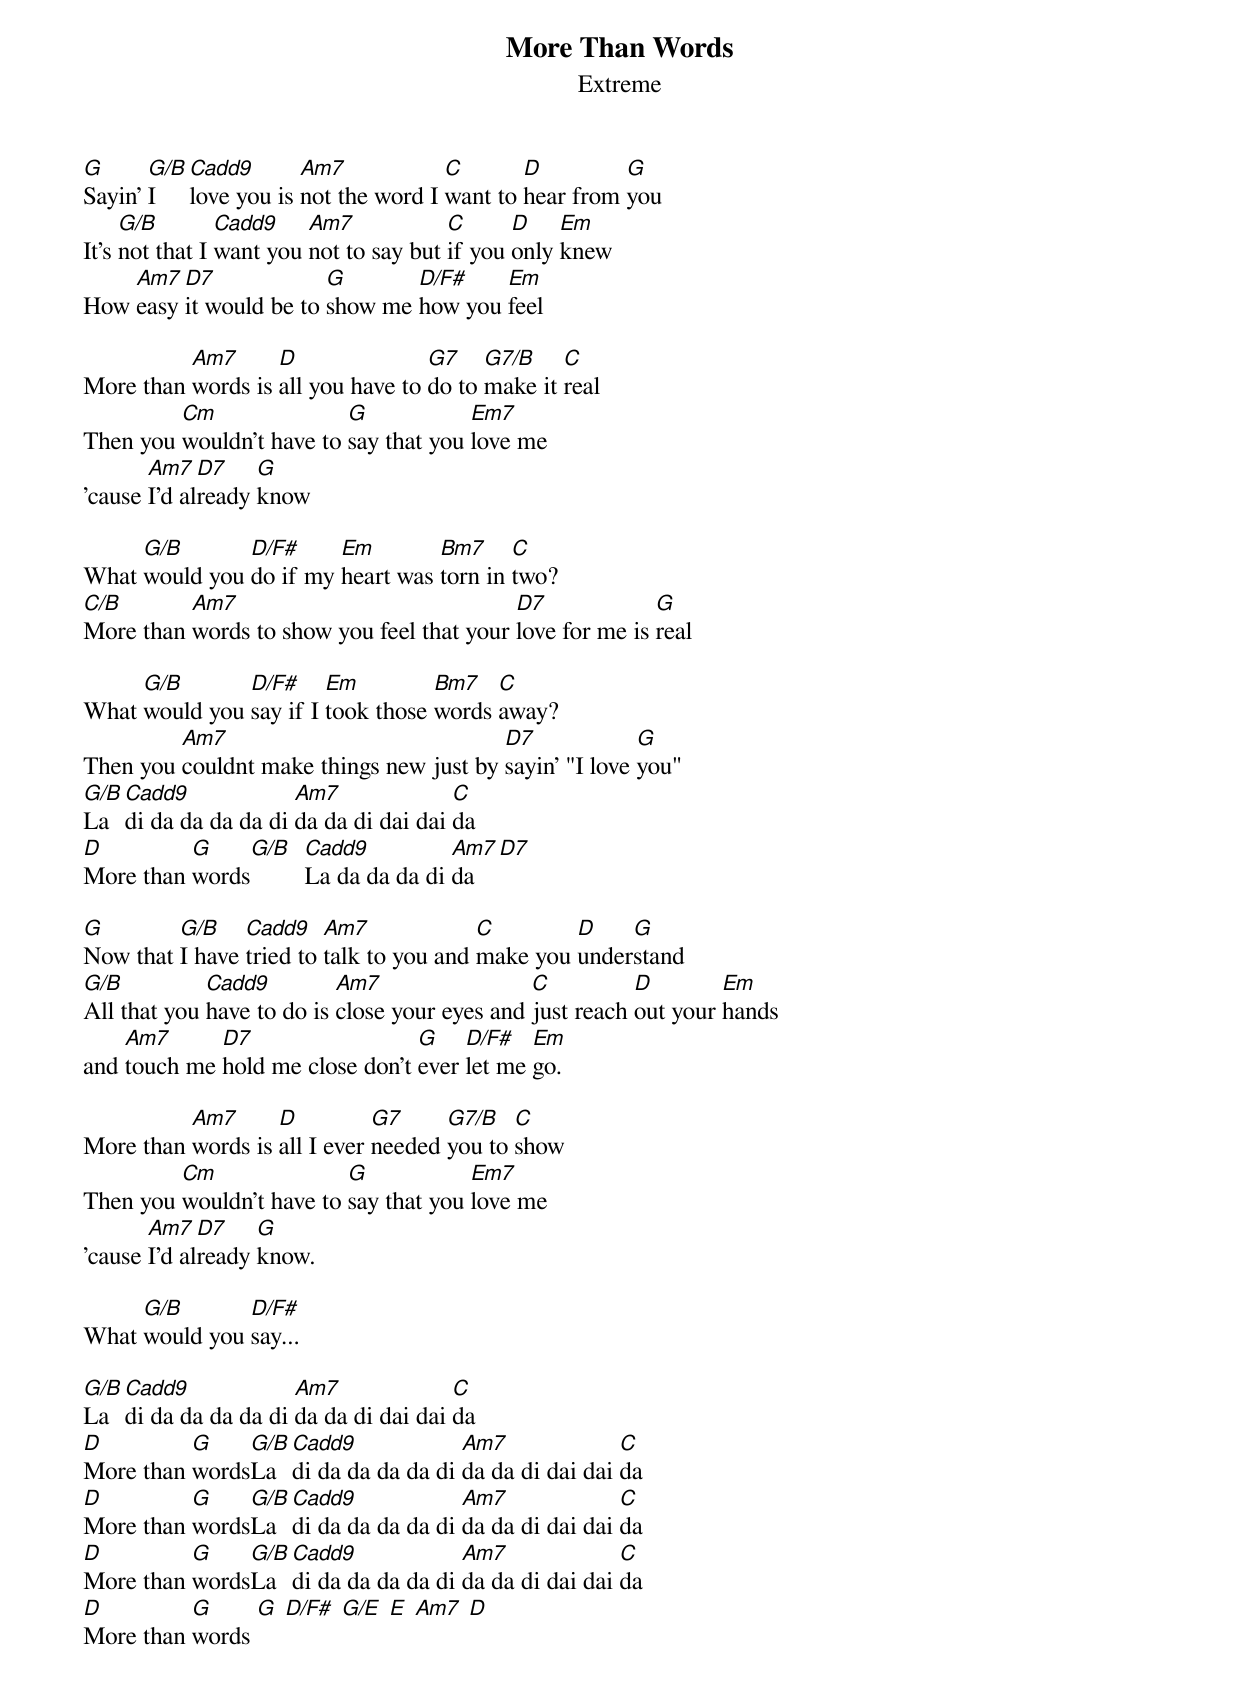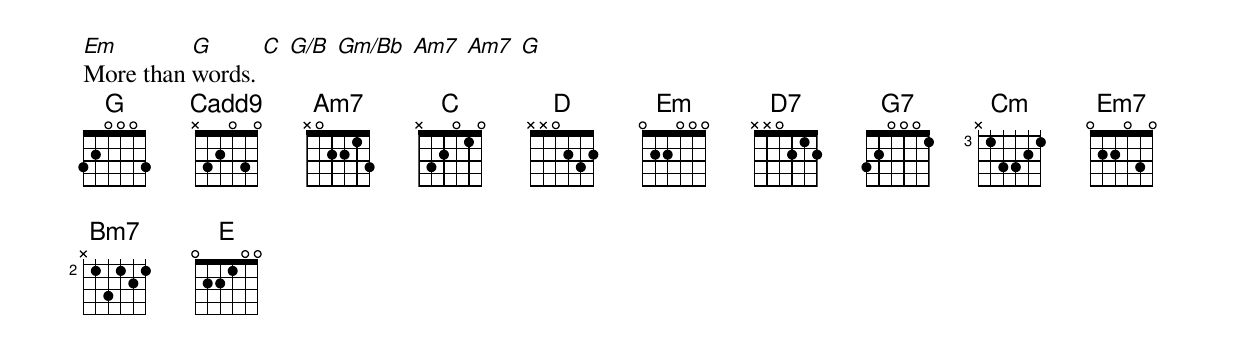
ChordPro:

{t:More Than Words}
{st:Extreme}

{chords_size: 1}
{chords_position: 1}
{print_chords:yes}
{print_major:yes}
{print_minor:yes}
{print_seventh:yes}
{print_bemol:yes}
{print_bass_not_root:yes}
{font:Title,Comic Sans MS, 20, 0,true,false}
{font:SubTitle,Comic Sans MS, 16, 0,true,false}
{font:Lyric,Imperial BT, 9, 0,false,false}
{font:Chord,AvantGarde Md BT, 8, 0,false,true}
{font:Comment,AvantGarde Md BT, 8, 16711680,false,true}
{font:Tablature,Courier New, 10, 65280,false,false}
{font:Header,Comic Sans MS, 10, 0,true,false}
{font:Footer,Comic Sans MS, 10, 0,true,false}
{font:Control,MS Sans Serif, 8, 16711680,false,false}
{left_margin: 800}
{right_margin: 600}
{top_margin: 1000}
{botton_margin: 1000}
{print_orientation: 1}




[G]Sayin' [G/B]I [Cadd9]love you is [Am7]not the word I [C]want to [D]hear from [G]you
It's [G/B]not that I [Cadd9]want you [Am7]not to say but [C]if you [D]only [Em]knew
How [Am7]easy [D7]it would be to [G]show me [D/F#]how you [Em]feel

More than [Am7]words is [D]all you have to [G7]do to [G7/B]make it [C]real
Then you [Cm]wouldn't have to [G]say that you [Em7]love me
'cause [Am7]I'd al[D7]ready [G]know

What [G/B]would you [D/F#]do if my [Em]heart was [Bm7]torn in [C]two?
[C/B]More than [Am7]words to show you feel that your [D7]love for me is [G]real

What [G/B]would you [D/F#]say if I [Em]took those [Bm7]words [C]away?
Then you [Am7]couldnt make things new just by [D7]sayin' "I love [G]you"
[G/B]La [Cadd9]di da da da da di [Am7]da da di dai dai [C]da
[D]More than [G]words[G/B]  [Cadd9]La da da da di [Am7]da  [D7]

[G]Now that [G/B]I have [Cadd9]tried to [Am7]talk to you and [C]make you [D]under[G]stand
[G/B]All that you [Cadd9]have to do is [Am7]close your eyes and [C]just reach [D]out your [Em]hands
and [Am7]touch me [D7]hold me close don't [G]ever [D/F#]let me [Em]go.

More than [Am7]words is [D]all I ever [G7]needed [G7/B]you to [C]show
Then you [Cm]wouldn't have to [G]say that you [Em7]love me
'cause [Am7]I'd al[D7]ready [G]know.

What [G/B]would you [D/F#]say...

[G/B]La [Cadd9]di da da da da di [Am7]da da di dai dai [C]da
[D]More than [G]words[G/B]La [Cadd9]di da da da da di [Am7]da da di dai dai [C]da
[D]More than [G]words[G/B]La [Cadd9]di da da da da di [Am7]da da di dai dai [C]da
[D]More than [G]words[G/B]La [Cadd9]di da da da da di [Am7]da da di dai dai [C]da
[D]More than [G]words [G] [D/F#] [G/E] [E] [Am7] [D]
[Em]More than [G]words. [C] [G/B] [Gm/Bb] [Am7] [Am7] [G]
